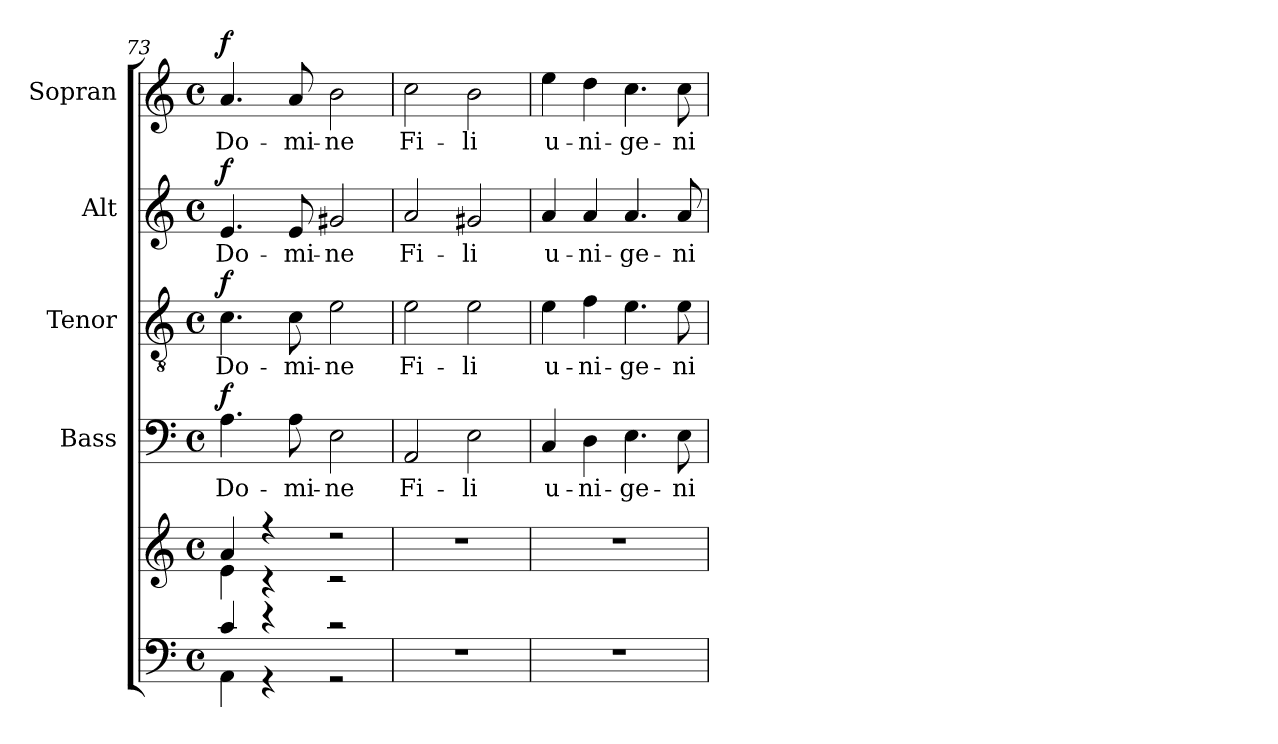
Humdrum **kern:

**kern	**kern	**kern	**text	**dynam	**kern	**text	**dynam	**kern	**text	**dynam	**kern	**text	**dynam
*part5	*part5	*part4	*part4	*part4	*part3	*part3	*part3	*part2	*part2	*part2	*part1	*part1	*part1
*staff6	*staff5	*staff4	*staff4	*staff4	*staff3	*staff3	*staff3	*staff2	*staff2	*staff2	*staff1	*staff1	*staff1
*	*	*I"Bass	*	*	*I"Tenor	*	*	*I"Alt	*	*	*I"Sopran	*	*
*	*	*I'B.	*	*	*I'T.	*	*	*I'A.	*	*	*I'S.	*	*
*clefF4	*clefG2	*clefF4	*	*	*clefGv2	*	*	*clefG2	*	*	*clefG2	*	*
*k[]	*k[]	*k[]	*	*	*k[]	*	*	*k[]	*	*	*k[]	*	*
*C:	*C:	*C:	*	*	*C:	*	*	*C:	*	*	*C:	*	*
*M4/4	*M4/4	*M4/4	*	*	*M4/4	*	*	*M4/4	*	*	*M4/4	*	*
*met(c)	*met(c)	*met(c)	*	*	*met(c)	*	*	*met(c)	*	*	*met(c)	*	*
=73	=73	=73	=73	=73	=73	=73	=73	=73	=73	=73	=73	=73	=73
*^	*^	*	*	*	*	*	*	*	*	*	*	*	*
!	!	!	!	!	!LO:LY:b	!LO:DY:a	!	!LO:LY:b	!LO:DY:a	!	!LO:LY:b	!LO:DY:a	!	!LO:LY:b	!LO:DY:a
4c/	4AA\	4a/	4e\	4.A\	Do-	f	4.c\	Do-	f	4.e/	Do-	f	4.a/	Do-	f
4r	4r	4r	4r	.	.	.	.	.	.	.	.	.	.	.	.
!	!	!	!	!	!LO:LY:b	!	!	!LO:LY:b	!	!	!LO:LY:b	!	!	!LO:LY:b	!
.	.	.	.	8A\	-mi-	.	8c\	-mi-	.	8e/	-mi-	.	8a/	-mi-	.
!	!	!	!	!	!LO:LY:b	!	!	!LO:LY:b	!	!	!LO:LY:b	!	!	!LO:LY:b	!
2r	2r	2r	2r	2E\	-ne	.	2e\	-ne	.	2g#X/	-ne	.	2b\	-ne	.
=74	=74	=74	=74	=74	=74	=74	=74	=74	=74	=74	=74	=74	=74	=74	=74
!	!	!	!	!	!LO:LY:b	!	!	!LO:LY:b	!	!	!LO:LY:b	!	!	!LO:LY:b	!
*v	*v	*	*	*	*	*	*	*	*	*	*	*	*	*	*
*	*v	*v	*	*	*	*	*	*	*	*	*	*	*	*
1r	1r	2AA/	Fi-	.	2e\	Fi-	.	2a/	Fi-	.	2cc\	Fi-	.
!	!	!	!LO:LY:b	!	!	!LO:LY:b	!	!	!LO:LY:b	!	!	!LO:LY:b	!
.	.	2E\	-li	.	2e\	-li	.	2g#X/	-li	.	2b\	-li	.
=75	=75	=75	=75	=75	=75	=75	=75	=75	=75	=75	=75	=75	=75
!	!	!	!LO:LY:b	!	!	!LO:LY:b	!	!	!LO:LY:b	!	!	!LO:LY:b	!
1r	1r	4C/	u-	.	4e\	u-	.	4a/	u-	.	4ee\	u-	.
!	!	!	!LO:LY:b	!	!	!LO:LY:b	!	!	!LO:LY:b	!	!	!LO:LY:b	!
.	.	4D\	-ni-	.	4f\	-ni-	.	4a/	-ni-	.	4dd\	-ni-	.
!	!	!	!LO:LY:b	!	!	!LO:LY:b	!	!	!LO:LY:b	!	!	!LO:LY:b	!
.	.	4.E\	-ge-	.	4.e\	-ge-	.	4.a/	-ge-	.	4.cc\	-ge-	.
!	!	!	!LO:LY:b	!	!	!LO:LY:b	!	!	!LO:LY:b	!	!	!LO:LY:b	!
.	.	8E\	-ni-	.	8e\	-ni-	.	8a/	-ni-	.	8cc\	-ni-	.
=	=	=	=	=	=	=	=	=	=	=	=	=	=
*-	*-	*-	*-	*-	*-	*-	*-	*-	*-	*-	*-	*-	*-
